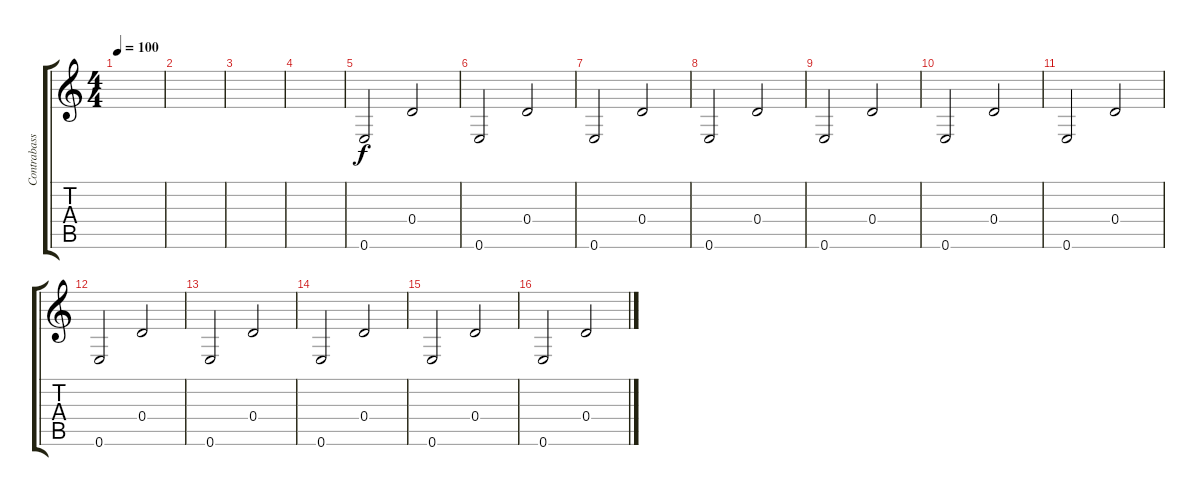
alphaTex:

\track ("Contrabass" "Contrabass") {instrument contrabass}
\staff {score tabs}
\tuning (E4 B3 G3 D3 A2 E2) {hide}
\ts (4 4)
\tempo 100
\clef g2
\ks c
|
|
|
|
0.6.2 0.4.2 |
0.6.2 0.4.2 |
0.6.2 0.4.2 |
0.6.2 0.4.2 |
0.6.2 0.4.2 |
0.6.2 0.4.2 |
0.6.2 0.4.2 |
0.6.2 0.4.2 |
0.6.2 0.4.2 |
0.6.2 0.4.2 |
0.6.2 0.4.2 |
0.6.2 0.4.2
